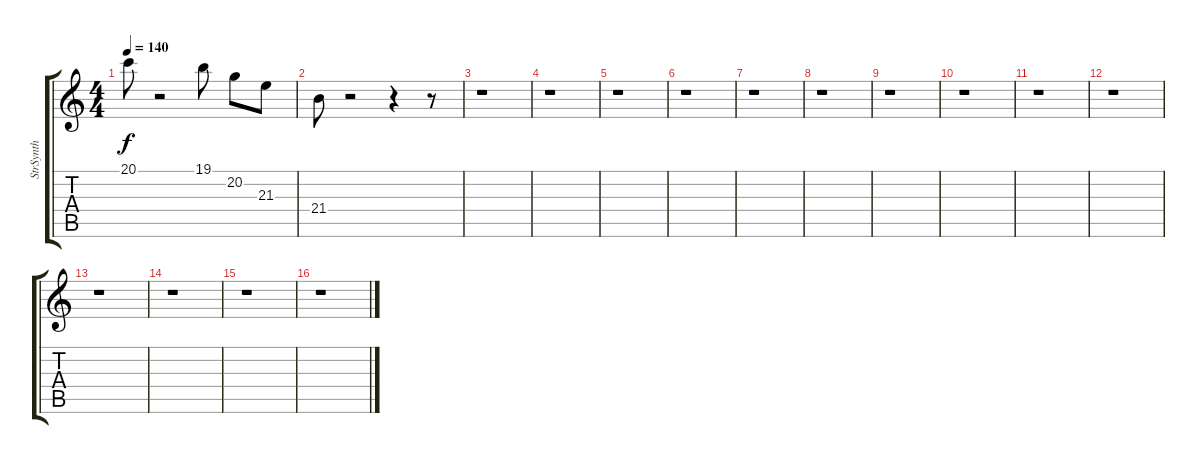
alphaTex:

\track ("StrSynth" "StrSynth") {instrument synthstrings1}
\staff {score tabs}
\tuning (E4 B3 G3 D3 A2 E2) {hide}
\ts (4 4)
\tempo 140
\clef g2
\ks c
20.1.8{dy f} r.2 19.1.8 20.2.8 21.3.8 |
21.4.8 r.2 r.4 r.8 |
r.1 |
r.1 |
r.1 |
r.1 |
r.1 |
r.1 |
r.1 |
r.1 |
r.1 |
r.1 |
r.1 |
r.1 |
r.1 |
r.1
